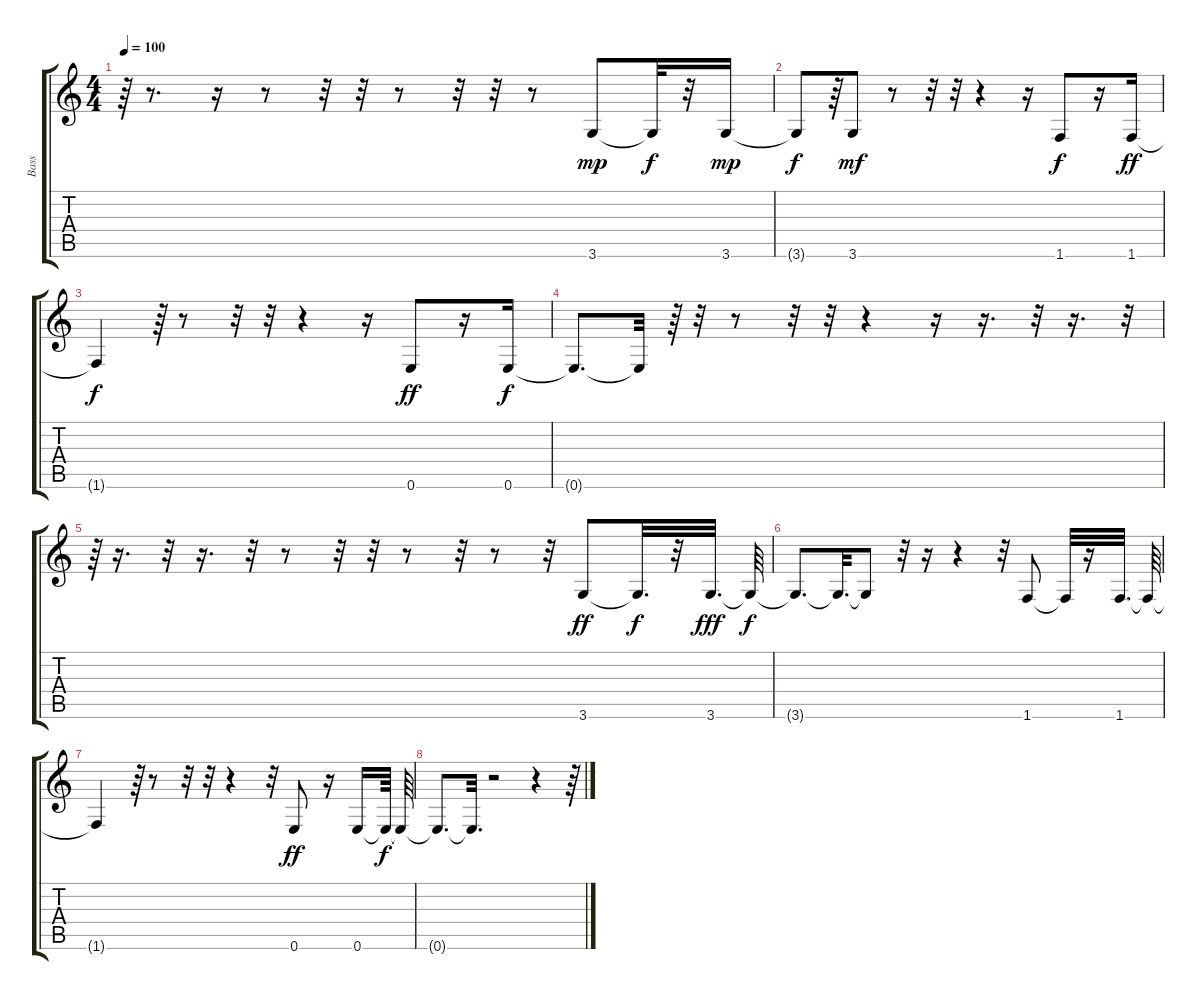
\track ("Bass" "Bass") {instrument fretlessbass}
\staff {score tabs}
\tuning (E4 B3 G3 D3 A2 E2) {hide}
\ts (4 4)
\tempo 100
\clef g2
\ks c
r.64{dy f} r.8{d} r.16 r.8 r.32 r.32 r.8 r.32 r.32 r.8 3.6.8{dy mp} 3.6{t}.32{dy f} r.32 3.6.16{dy mp} |
3.6{t}.8{dy f} r.64 3.6.8{dy mf} r.8 r.32 r.32 r.4 r.16 1.6.8{dy f} r.16 1.6.16{dy ff} |
1.6{t}.4{dy f} r.64 r.8 r.32 r.32 r.4 r.16 0.6.8{dy ff} r.16 0.6.16{dy f} |
0.6{t}.8{d} 0.6{t}.32 r.64 r.32 r.8 r.32 r.32 r.4 r.16 r.16{d} r.32 r.16{d} r.32 |
r.64 r.16{d} r.32 r.16{d} r.32 r.8 r.32 r.32 r.8 r.32 r.8 r.32 3.6.8{dy ff} 3.6{t}.32{d dy f} r.32 3.6.32{d dy fff} 3.6{t}.64{dy f} |
3.6{t}.8{d} 3.6{t}.32{d} 3.6{t}.8 r.32 r.16 r.4 r.32 1.6.8 1.6{t}.32 r.16 1.6.32{d} 1.6{t}.64 |
1.6{t}.4 r.64 r.8 r.32 r.32 r.4 r.32 0.6.8{dy ff} r.16 0.6.16 0.6{t}.64{dy f} 0.6{t}.64 |
0.6{t}.8{d} 0.6{t}.32{d} r.2 r.4 r.64
